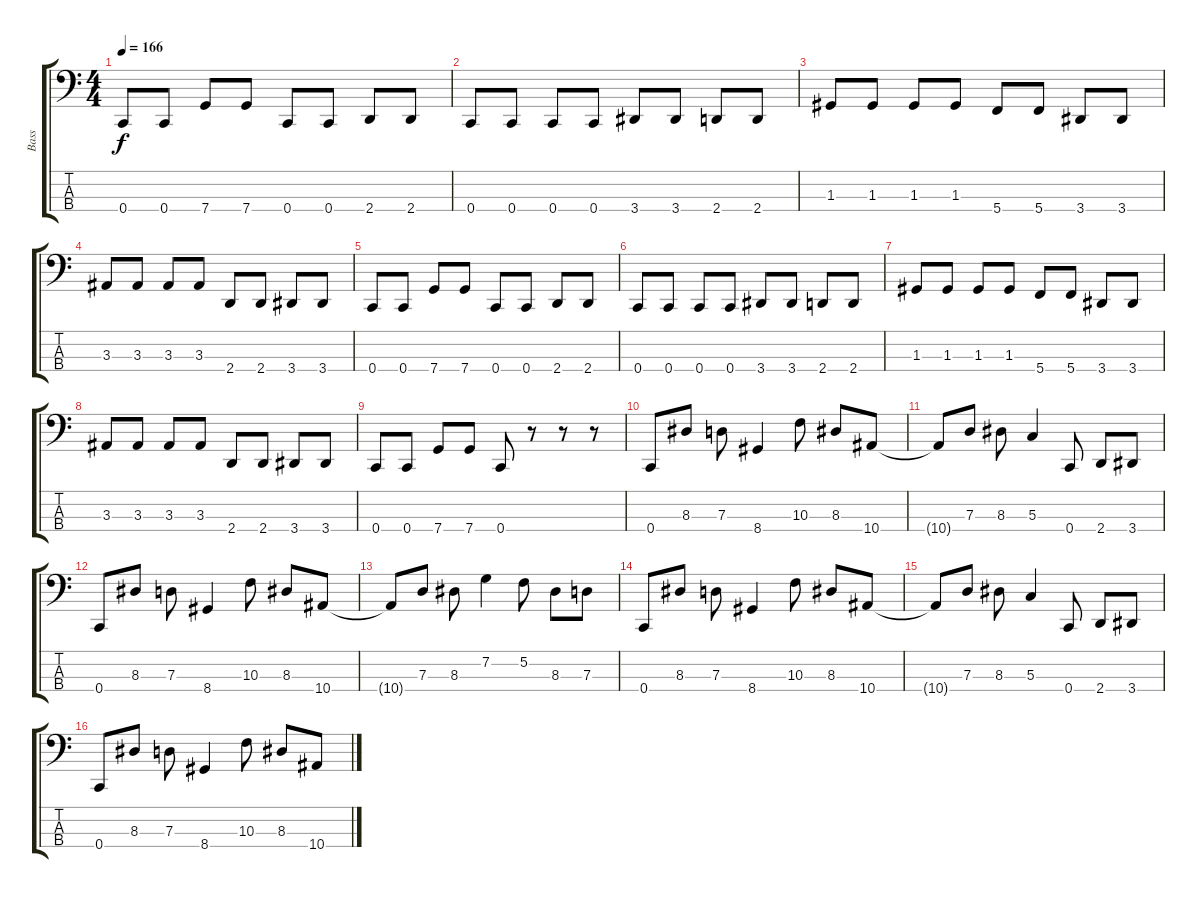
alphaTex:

\track ("Bass" "Bass") {instrument electricbasspick}
\staff {score tabs}
\tuning (F2 C2 G1 C1) {hide}
\ts (4 4)
\tempo 166
\clef f4
\ks c
0.4.8{dy f} 0.4.8 7.4.8 7.4.8 0.4.8 0.4.8 2.4.8 2.4.8 |
0.4.8 0.4.8 0.4.8 0.4.8 3.4.8 3.4.8 2.4.8 2.4.8 |
1.3.8 1.3.8 1.3.8 1.3.8 5.4.8 5.4.8 3.4.8 3.4.8 |
3.3.8 3.3.8 3.3.8 3.3.8 2.4.8 2.4.8 3.4.8 3.4.8 |
0.4.8 0.4.8 7.4.8 7.4.8 0.4.8 0.4.8 2.4.8 2.4.8 |
0.4.8 0.4.8 0.4.8 0.4.8 3.4.8 3.4.8 2.4.8 2.4.8 |
1.3.8 1.3.8 1.3.8 1.3.8 5.4.8 5.4.8 3.4.8 3.4.8 |
3.3.8 3.3.8 3.3.8 3.3.8 2.4.8 2.4.8 3.4.8 3.4.8 |
0.4.8 0.4.8 7.4.8 7.4.8 0.4.8 r.8 r.8 r.8 |
0.4.8 8.3.8 7.3.8 8.4.4 10.3.8 8.3.8 10.4.8 |
10.4{t}.8 7.3.8 8.3.8 5.3.4 0.4.8 2.4.8 3.4.8 |
0.4.8 8.3.8 7.3.8 8.4.4 10.3.8 8.3.8 10.4.8 |
10.4{t}.8 7.3.8 8.3.8 7.2.4 5.2.8 8.3.8 7.3.8 |
0.4.8 8.3.8 7.3.8 8.4.4 10.3.8 8.3.8 10.4.8 |
10.4{t}.8 7.3.8 8.3.8 5.3.4 0.4.8 2.4.8 3.4.8 |
0.4.8 8.3.8 7.3.8 8.4.4 10.3.8 8.3.8 10.4.8
